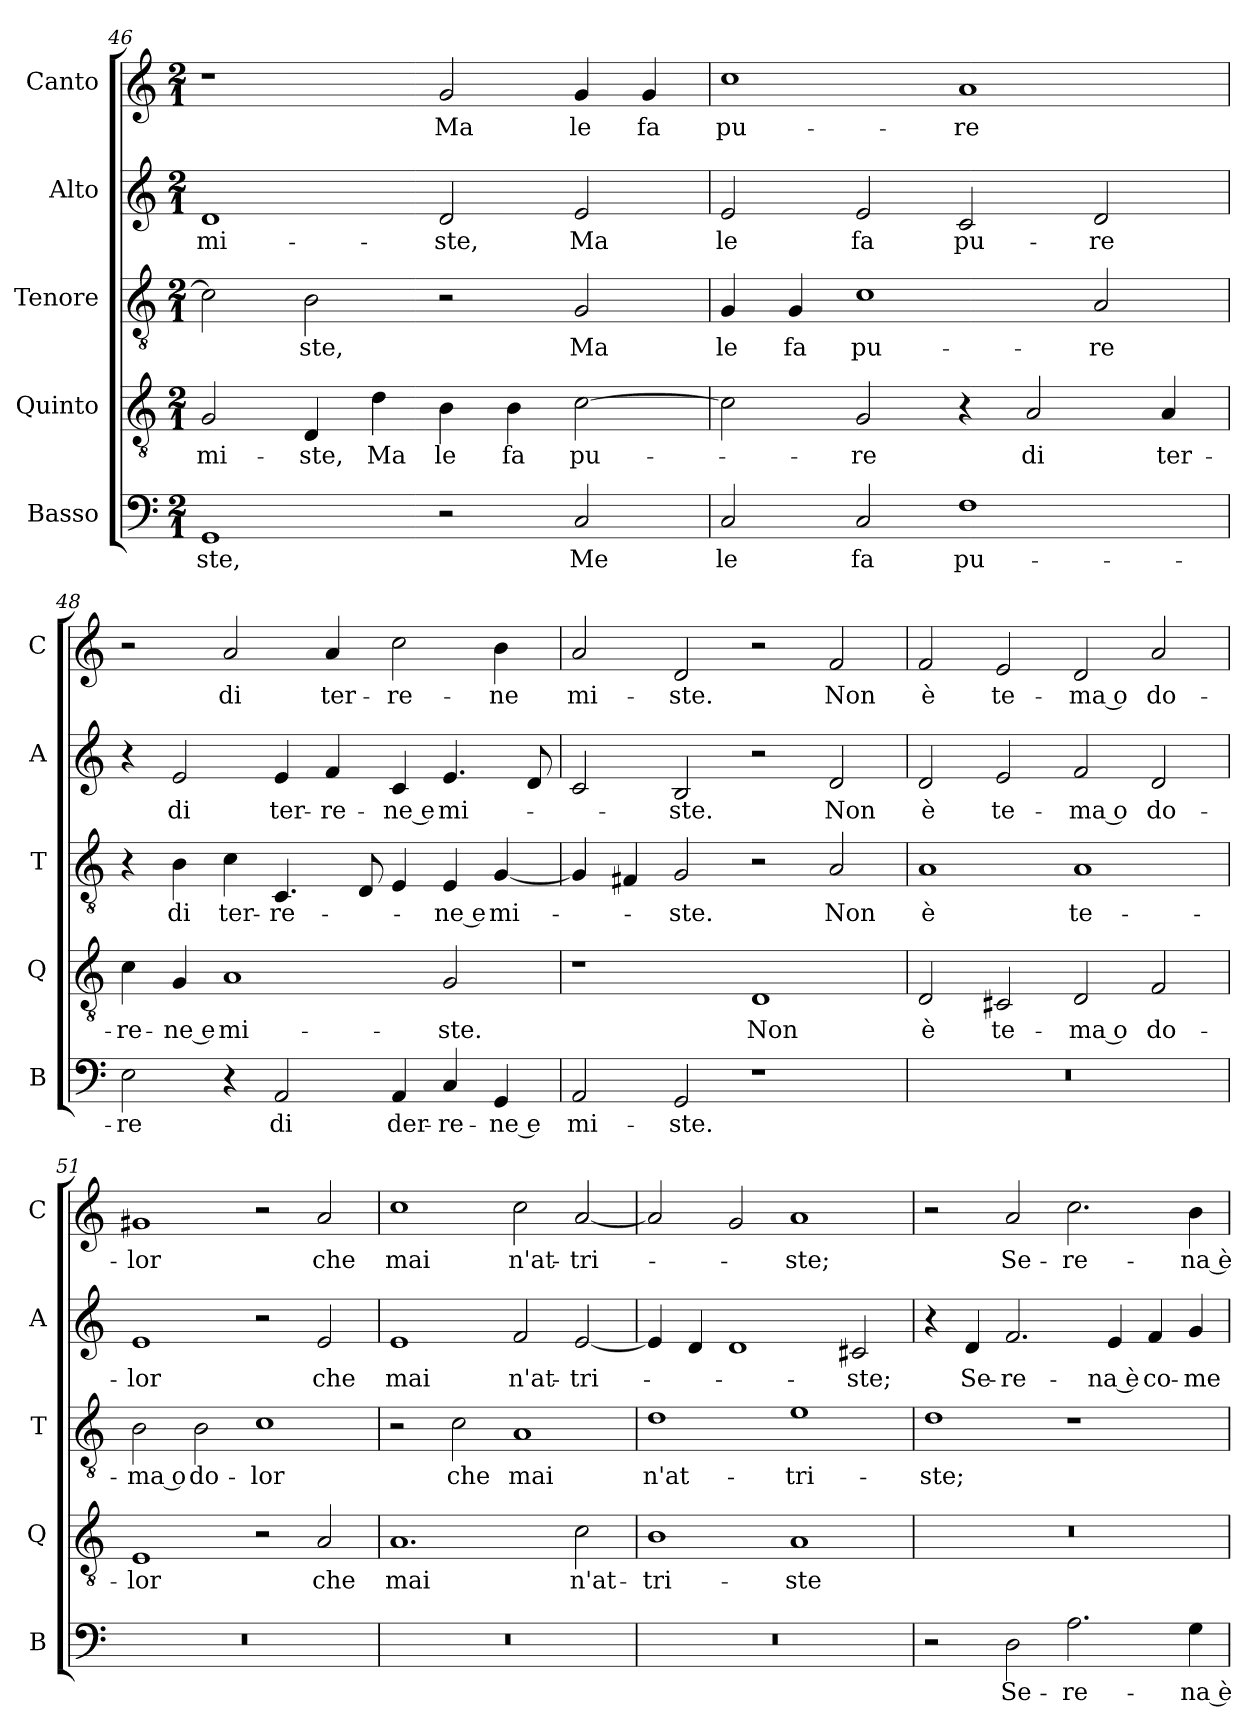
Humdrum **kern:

**kern	**text	**kern	**text	**kern	**text	**kern	**text	**kern	**text
*part5	*part5	*part4	*part4	*part3	*part3	*part2	*part2	*part1	*part1
*staff5	*staff5	*staff4	*staff4	*staff3	*staff3	*staff2	*staff2	*staff1	*staff1
*I"Basso	*	*I"Quinto	*	*I"Tenore	*	*I"Alto	*	*I"Canto	*
*I'B	*	*I'Q	*	*I'T	*	*I'A	*	*I'C	*
*clefF4	*	*clefGv2	*	*clefGv2	*	*clefG2	*	*clefG2	*
*k[]	*	*k[]	*	*k[]	*	*k[]	*	*k[]	*
*M2/1	*	*M2/1	*	*M2/1	*	*M2/1	*	*M2/1	*
=46	=46	=46	=46	=46	=46	=46	=46	=46	=46
1GG	-ste,	2G	mi-	2c]	.	1d	mi-	1r	.
.	.	4D	-ste,	2B	-ste,	.	.	.	.
.	.	4d	Ma	.	.	.	.	.	.
2r	.	4B	le	2r	.	2d	-ste,	2g	Ma
.	.	4B	fa	.	.	.	.	.	.
2C	Me	[2c	pu-	2G	Ma	2e	Ma	4g	le
.	.	.	.	.	.	.	.	4g	fa
=47	=47	=47	=47	=47	=47	=47	=47	=47	=47
2C	le	2c]	.	4G	le	2e	le	1cc	pu-
.	.	.	.	4G	fa	.	.	.	.
2C	fa	2G	-re	1c	pu-	2e	fa	.	.
1F	pu-	4r	.	.	.	2c	pu-	1a	-re
.	.	2A	di	.	.	.	.	.	.
.	.	.	.	2A	-re	2d	-re	.	.
.	.	4A	ter-	.	.	.	.	.	.
=48	=48	=48	=48	=48	=48	=48	=48	=48	=48
2E	-re	4c	-re-	4r	.	4r	.	2r	.
.	.	4G	-ne e	4B	di	2e	di	.	.
4r	.	1A	mi-	4c	ter-	.	.	2a	di
2AA	di	.	.	4.C	-re-	4e	ter-	.	.
.	.	.	.	.	.	4f	-re-	4a	ter-
.	.	.	.	8D	.	.	.	.	.
4AA	der-	.	.	4E	.	4c	-ne e	2cc	-re-
4C	-re-	2G	-ste.	4E	-ne e	4.e	mi-	.	.
4GG	-ne e	.	.	[4G	mi-	.	.	4b	-ne
.	.	.	.	.	.	8d	.	.	.
=49	=49	=49	=49	=49	=49	=49	=49	=49	=49
2AA	mi-	1r	.	4G]	.	2c	.	2a	mi-
.	.	.	.	4F#X	.	.	.	.	.
2GG	-ste.	.	.	2G	-ste.	2B	-ste.	2d	-ste.
1r	.	1D	Non	2r	.	2r	.	2r	.
.	.	.	.	2A	Non	2d	Non	2f	Non
=50	=50	=50	=50	=50	=50	=50	=50	=50	=50
0r	.	2D	è	1A	è	2d	è	2f	è
.	.	2C#X	te-	.	.	2e	te-	2e	te-
.	.	2D	-ma o	1A	te-	2f	-ma o	2d	-ma o
.	.	2F	do-	.	.	2d	do-	2a	do-
=51	=51	=51	=51	=51	=51	=51	=51	=51	=51
0r	.	1E	-lor	2B	-ma o	1e	-lor	1g#X	-lor
.	.	.	.	2B	do-	.	.	.	.
.	.	2r	.	1c	-lor	2r	.	2r	.
.	.	2A	che	.	.	2e	che	2a	che
=52	=52	=52	=52	=52	=52	=52	=52	=52	=52
0r	.	1.A	mai	2r	.	1e	mai	1cc	mai
.	.	.	.	2c	che	.	.	.	.
.	.	.	.	1A	mai	2f	n'at-	2cc	n'at-
.	.	2c	n'at-	.	.	[2e	-tri-	[2a	-tri-
=53	=53	=53	=53	=53	=53	=53	=53	=53	=53
0r	.	1B	-tri-	1d	n'at-	4e]	.	2a]	.
.	.	.	.	.	.	4d	.	.	.
.	.	.	.	.	.	1d	.	2g	.
.	.	1A	-ste	1e	-tri-	.	.	1a	-ste;
.	.	.	.	.	.	2c#X	-ste;	.	.
=54	=54	=54	=54	=54	=54	=54	=54	=54	=54
2r	.	0r	.	1d	-ste;	4r	.	2r	.
.	.	.	.	.	.	4d	Se-	.	.
2D	Se-	.	.	.	.	2.f	-re-	2a	Se-
2.A	-re-	.	.	1r	.	.	.	2.cc	-re-
.	.	.	.	.	.	4e	-na è	.	.
.	.	.	.	.	.	4f	co-	.	.
4G	-na è	.	.	.	.	4g	-me	4b	-na è
=	=	=	=	=	=	=	=	=	=
*-	*-	*-	*-	*-	*-	*-	*-	*-	*-
